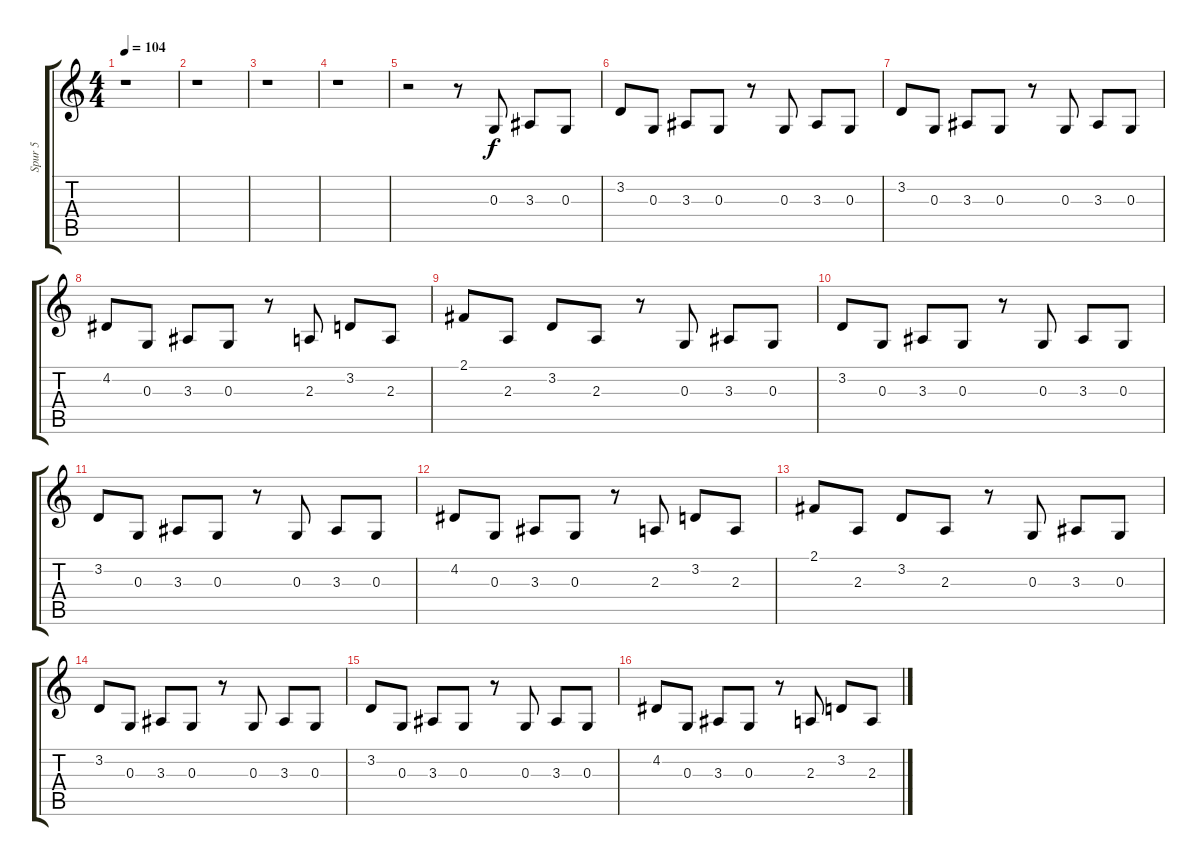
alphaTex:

\track ("Spur 5" "Spur 5") {instrument brightacousticpiano}
\staff {score tabs}
\tuning (E4 B3 G3 D3 A2 E2) {hide}
\ts (4 4)
\tempo 104
\clef g2
\ks c
r.1{dy f} |
r.1 |
r.1 |
r.1 |
r.2 r.8 0.3.8 3.3.8 0.3.8 |
3.2.8 0.3.8 3.3.8 0.3.8 r.8 0.3.8 3.3.8 0.3.8 |
3.2.8 0.3.8 3.3.8 0.3.8 r.8 0.3.8 3.3.8 0.3.8 |
4.2.8 0.3.8 3.3.8 0.3.8 r.8 2.3.8 3.2.8 2.3.8 |
2.1.8 2.3.8 3.2.8 2.3.8 r.8 0.3.8 3.3.8 0.3.8 |
3.2.8 0.3.8 3.3.8 0.3.8 r.8 0.3.8 3.3.8 0.3.8 |
3.2.8 0.3.8 3.3.8 0.3.8 r.8 0.3.8 3.3.8 0.3.8 |
4.2.8 0.3.8 3.3.8 0.3.8 r.8 2.3.8 3.2.8 2.3.8 |
2.1.8 2.3.8 3.2.8 2.3.8 r.8 0.3.8 3.3.8 0.3.8 |
3.2.8 0.3.8 3.3.8 0.3.8 r.8 0.3.8 3.3.8 0.3.8 |
3.2.8 0.3.8 3.3.8 0.3.8 r.8 0.3.8 3.3.8 0.3.8 |
4.2.8 0.3.8 3.3.8 0.3.8 r.8 2.3.8 3.2.8 2.3.8
